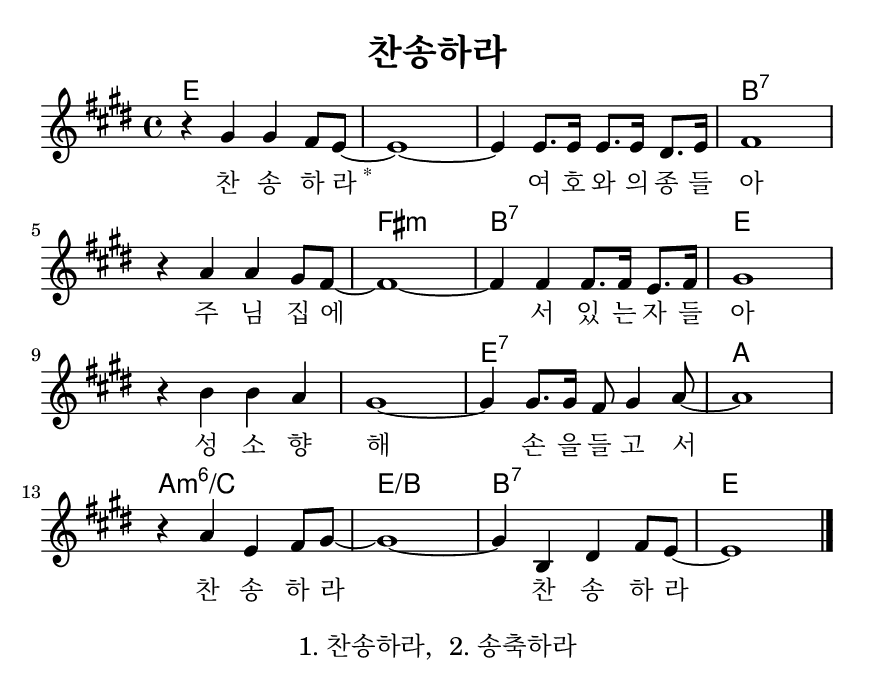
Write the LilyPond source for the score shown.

\version "2.24.3"
\include "english.ly"
\header {
  title = "찬송하라"
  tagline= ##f
}

global = {
  \time 4/4
  \key e \major
  \once \omit 	Score.MetronomeMark
  \tempo 4=100
}

chordNames = \chordmode {
  \global
  e1*3 b1*2  :7 
  fs1:m b:7 e1*3 e1:7 a
  a:m6/c e/b b:7 e
  
}

melody = \relative c'' {
  \global
  r4 gs gs fs8 e ~e1 ~e4 e8. e16 e8. e16 ds8. e16 fs1 
  \break
  r4 a a gs8 fs ~fs1 ~fs4 fs fs8. fs16 e8. fs16 gs1 \break
  r4 b b a gs1 ~gs4 gs8. gs16 fs8 gs4 a8 ~a1 \break
  r4 a e fs8 gs~ gs1 ~gs4 b, ds fs8 e8 ~ e1  \bar "|."
}

words = \lyricmode {
  찬 송 하 \markup{ 라 \super "*"} 여 호 와 의 종 들 아 
  주 님 집 에 서 있 는 자 들 아 
  성 소 향 해 손 을 들 고 서 
  찬 송 하 라 찬 송 하 라 
  
}

\score {
  <<
    \new ChordNames \chordNames
 %   \new FretBoards \chordNames
    \new Staff { \melody }
    \addlyrics { \words }
  >>
  \layout { indent = #0 }
  \midi { }
}

\markup {
  % 악보 하단에 주석을 추가합니다.
  \fill-line{ 
    ""
  \column {
    \line { \fontsize #+1  { "1. 찬송하라," \hspace #1 "2. 송축하라" } }
  }
  ""
  }
}
\paper {
  #(set-paper-size "a5")
}